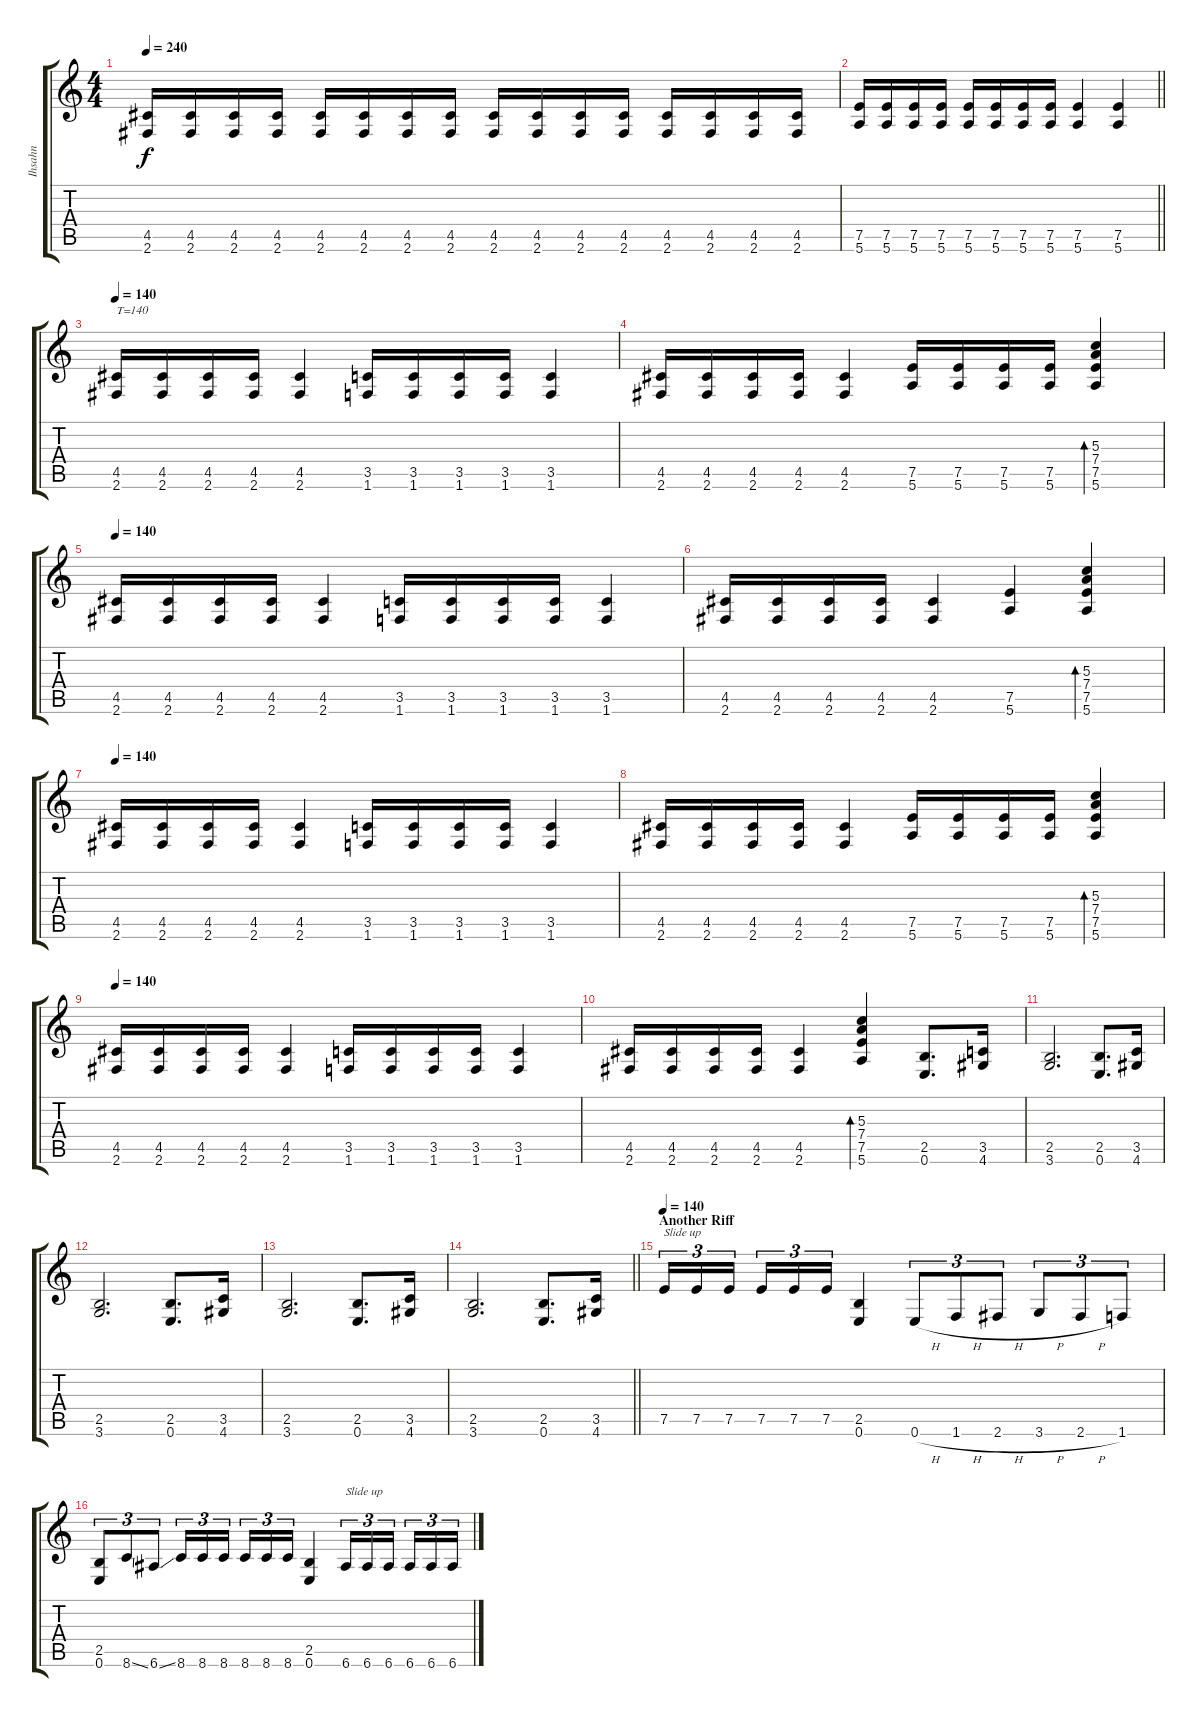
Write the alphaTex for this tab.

\track ("Ihsahn" "Ihsahn") {instrument distortionguitar}
\staff {score tabs}
\tuning (E4 B3 G3 D3 A2 E2) {hide}
\ts (4 4)
\tempo 240
\clef g2
\ks c
(4.5 2.6).16{dy f} (4.5 2.6).16 (4.5 2.6).16 (4.5 2.6).16 (4.5 2.6).16 (4.5 2.6).16 (4.5 2.6).16 (4.5 2.6).16 (4.5 2.6).16 (4.5 2.6).16 (4.5 2.6).16 (4.5 2.6).16 (4.5 2.6).16 (4.5 2.6).16 (4.5 2.6).16 (4.5 2.6).16 |
\barLineRight lightlight
(7.5 5.6).16 (7.5 5.6).16 (7.5 5.6).16 (7.5 5.6).16 (7.5 5.6).16 (7.5 5.6).16 (7.5 5.6).16 (7.5 5.6).16 (7.5 5.6).4 (7.5 5.6).4 |
\section ("" "")
\tempo 140
(4.5 2.6).16{txt "T=140"} (4.5 2.6).16 (4.5 2.6).16 (4.5 2.6).16 (4.5 2.6).4 (3.5 1.6).16 (3.5 1.6).16 (3.5 1.6).16 (3.5 1.6).16 (3.5 1.6).4 |
(4.5 2.6).16 (4.5 2.6).16 (4.5 2.6).16 (4.5 2.6).16 (4.5 2.6).4 (7.5 5.6).16 (7.5 5.6).16 (7.5 5.6).16 (7.5 5.6).16 (5.3 7.4 7.5 5.6).4{bd 480} |
\tempo 140
(4.5 2.6).16 (4.5 2.6).16 (4.5 2.6).16 (4.5 2.6).16 (4.5 2.6).4 (3.5 1.6).16 (3.5 1.6).16 (3.5 1.6).16 (3.5 1.6).16 (3.5 1.6).4 |
(4.5 2.6).16 (4.5 2.6).16 (4.5 2.6).16 (4.5 2.6).16 (4.5 2.6).4 (7.5 5.6).4 (5.3 7.4 7.5 5.6).4{bd 480} |
\tempo 140
(4.5 2.6).16 (4.5 2.6).16 (4.5 2.6).16 (4.5 2.6).16 (4.5 2.6).4 (3.5 1.6).16 (3.5 1.6).16 (3.5 1.6).16 (3.5 1.6).16 (3.5 1.6).4 |
(4.5 2.6).16 (4.5 2.6).16 (4.5 2.6).16 (4.5 2.6).16 (4.5 2.6).4 (7.5 5.6).16 (7.5 5.6).16 (7.5 5.6).16 (7.5 5.6).16 (5.3 7.4 7.5 5.6).4{bd 480} |
\tempo 140
(4.5 2.6).16 (4.5 2.6).16 (4.5 2.6).16 (4.5 2.6).16 (4.5 2.6).4 (3.5 1.6).16 (3.5 1.6).16 (3.5 1.6).16 (3.5 1.6).16 (3.5 1.6).4 |
(4.5 2.6).16 (4.5 2.6).16 (4.5 2.6).16 (4.5 2.6).16 (4.5 2.6).4 (5.3 7.4 7.5 5.6).4{bd 480} (2.5 0.6).8{d} (3.5 4.6).16 |
(2.5 3.6).2{d} (2.5 0.6).8{d} (3.5 4.6).16 |
(2.5 3.6).2{d} (2.5 0.6).8{d} (3.5 4.6).16 |
(2.5 3.6).2{d} (2.5 0.6).8{d} (3.5 4.6).16 |
\barLineRight lightlight
(2.5 3.6).2{d} (2.5 0.6).8{d} (3.5 4.6).16 |
\section ("" "Another Riff")
\tempo 140
7.5.16{tu (3 2) txt "Slide up"} 7.5.16{tu (3 2)} 7.5.16{tu (3 2) beam splitsecondary} 7.5.16{tu (3 2)} 7.5.16{tu (3 2)} 7.5.16{tu (3 2)} (2.5 0.6).4 0.6{h}.8{tu (3 2)} 1.6{h}.8{tu (3 2)} 2.6{h}.8{tu (3 2)} 3.6{h}.8{tu (3 2)} 2.6{h}.8{tu (3 2)} 1.6.8{tu (3 2)} |
(2.5 0.6).8{tu (3 2)} 8.6{ss}.8{tu (3 2)} 6.6{ss}.8{tu (3 2)} 8.6.16{tu (3 2)} 8.6.16{tu (3 2)} 8.6.16{tu (3 2) beam splitsecondary} 8.6.16{tu (3 2)} 8.6.16{tu (3 2)} 8.6.16{tu (3 2)} (2.5 0.6).4 6.6.16{tu (3 2) txt "Slide up"} 6.6.16{tu (3 2)} 6.6.16{tu (3 2) beam splitsecondary} 6.6.16{tu (3 2)} 6.6.16{tu (3 2)} 6.6.16{tu (3 2)}
